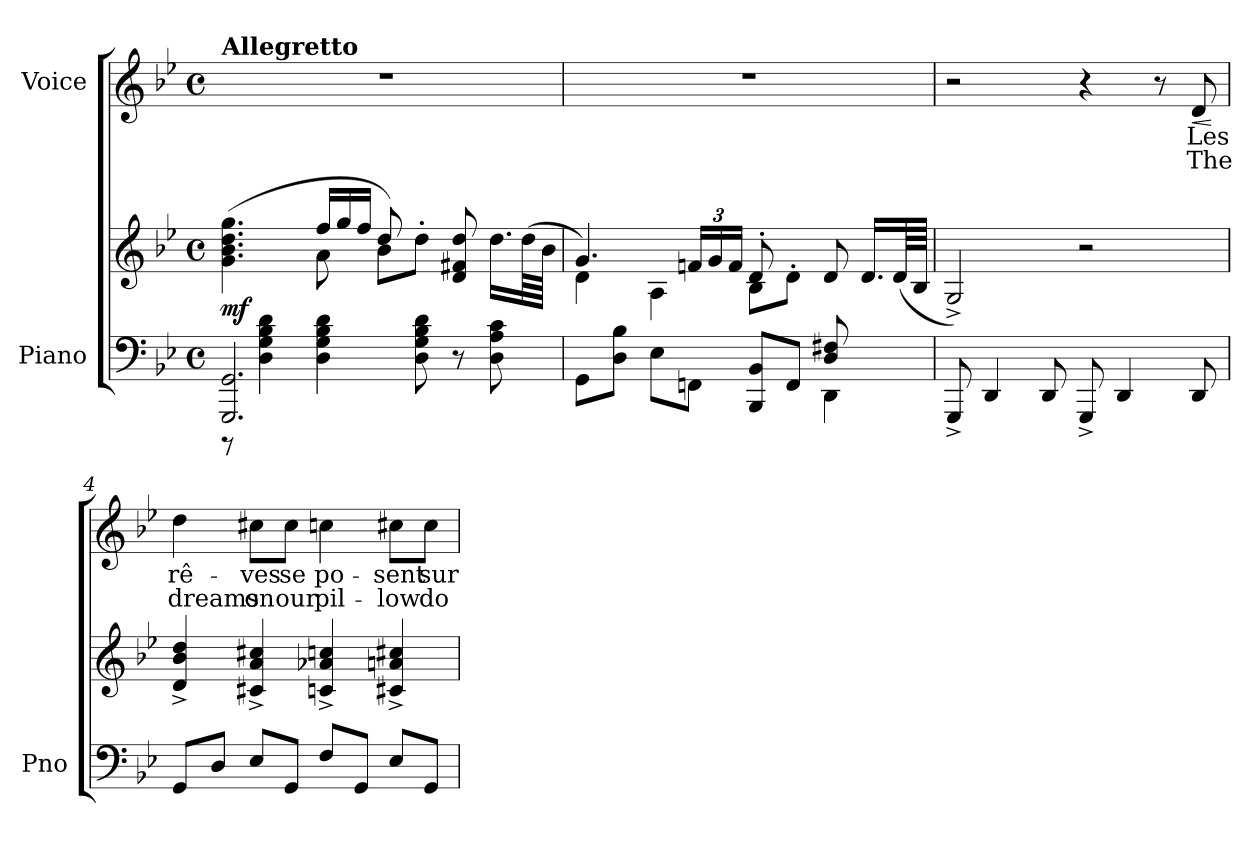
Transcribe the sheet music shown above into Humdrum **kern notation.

**kern	**kern	**dynam	**kern	**text	**text	**dynam
*part2	*part2	*part2	*part1	*part1	*part1	*part1
*staff3	*staff2	*staff2/3	*staff1	*staff1	*staff1	*staff1
*I"Piano	*	*	*I"Voice	*	*	*
*I'Pno	*	*	*	*	*	*
*clefF4	*clefG2	*	*clefG2	*	*	*
*k[b-e-]	*k[b-e-]	*	*k[b-e-]	*	*	*
*M4/4	*M4/4	*	*M4/4	*	*	*
*met(c)	*met(c)	*	*met(c)	*	*	*
*MM92	*MM92	*	*MM92	*	*	*
=1	=1	=1	=1	=1	=1	=1
*^	*^	*	*	*	*	*
!	!	!	!	!	!LO:TX:a:B:t=Allegretto	!	!	!
!	!	!	!	!LO:DY:b	!	!	!	!
2.GGG/ 2.GG/	8r	(4.g\ 4.b-\ 4.dd\ 4.gg\	4.ryy	mf	1r	.	.	.
.	4D\ 4G\ 4B-\ 4d\	.	.	.	.	.	.	.
*	*	*Xtuplet	*	*	*	*	*	*
.	4D\ 4G\ 4B-\ 4d\	24ff/LL	8a\	.	.	.	.	.
.	.	24gg/	.	.	.	.	.	.
.	.	24ff/JJ	.	.	.	.	.	.
.	.	8dd/)	8b-\L	.	.	.	.	.
.	8D\ 8G\ 8B-\ 8d\	8ryy	8dd'>\J	.	.	.	.	.
4ryy	8r	8d/ 8f#X/ 8dd/	4ryy	.	.	.	.	.
.	8D\ 8A\ 8c\	16.dd\LL	.	.	.	.	.	.
.	.	(64dd\LL	.	.	.	.	.	.
.	.	64b-\JJJJ	.	.	.	.	.	.
=2	=2	=2	=2	=2	=2	=2	=2	=2
8GG\L	2.ryy	4.g/)	4d\	.	1r	.	.	.
8D\ 8B-\J	.	.	.	.	.	.	.	.
8E-\L	.	.	4A\	.	.	.	.	.
*	*	*tuplet	*	*	*	*	*	*
*	*	*Xbrackettup	*	*	*	*	*	*
8FFn\J	.	24fn/LL	.	.	.	.	.	.
.	.	24g/	.	.	.	.	.	.
.	.	24f/JJ	.	.	.	.	.	.
8BBB-/ 8BB-/L	.	8d'/	8B-\L	.	.	.	.	.
8FF/J	.	8ryy	8d'>\J	.	.	.	.	.
8D/ 8F#X/	4DD\	8d/	4ryy	.	.	.	.	.
8ryy	.	16.d/LL	.	.	.	.	.	.
.	.	(64d/LL	.	.	.	.	.	.
.	.	64B-/JJJJ	.	.	.	.	.	.
*v	*v	*	*	*	*	*	*	*
*	*v	*v	*	*	*	*	*
=3	=3	=3	=3	=3	=3	=3
8GGG^/	2G^/)	.	2r	.	.	.
4DD/	.	.	.	.	.	.
8DD/	.	.	.	.	.	.
8GGG^/	2r	.	4r	.	.	.
4DD/	.	.	.	.	.	.
.	.	.	8r	.	.	.
!	!	!	!	!	!	!LO:HP:b
8DD/	.	.	8d/	Les	The	<
.	.	.	.	.	.	[
=4	=4	=4	=4	=4	=4	=4
8GG/L	4d/^ 4b-/^ 4dd/^	.	4dd\	rê-	dreams	.
8D/J	.	.	.	.	.	.
8E-/L	4c#X/^ 4a/^ 4cc#X/^	.	8cc#X\L	-ves	on	.
8GG/J	.	.	8cc#\J	se	our	.
8F/L	4cn/^ 4a-X/^ 4ccn/^	.	4ccn\	po-	pil-	.
8GG/J	.	.	.	.	.	.
8E-/L	4c#X/^ 4an/^ 4cc#X/^	.	8cc#X\L	-sent	-low	.
8GG/J	.	.	8cc#\J	sur	do	.
=	=	=	=	=	=	=
*-	*-	*-	*-	*-	*-	*-
